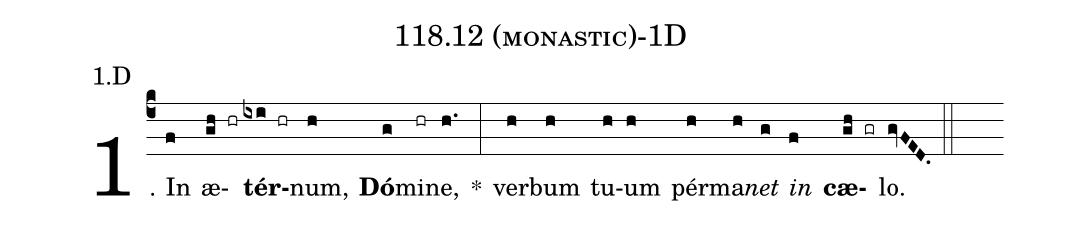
name: 118.12 (monastic)-1D;
annotation: 1.D;
%%
(c4)1. In(f) æ(gh hr)<b>tér</b>(ixi hr)num,(h) <b>Dó</b>(g)mi(hr)ne,(h.) *(:) ver(h)bum(h) tu(h)um(h) pér(h)ma(h)<i>net</i>(g) <i>in</i>(f) <b>cæ</b>(gh gr)lo.(gvFED.) (::)
